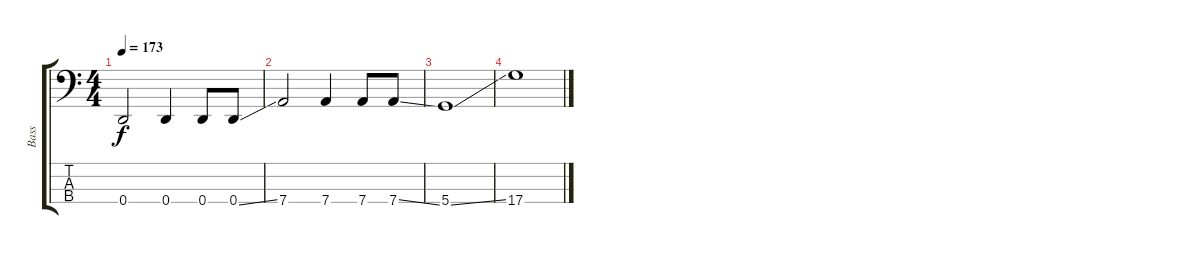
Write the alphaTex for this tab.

\track ("Bass" "Bass") {instrument synthbass2}
\staff {score tabs}
\tuning (F2 C2 G1 D1) {hide}
\ts (4 4)
\tempo 173
\clef f4
\ks c
0.4.2{dy f} 0.4.4 0.4.8 0.4{ss}.8 |
7.4.2 7.4.4 7.4.8 7.4{ss}.8 |
5.4{ss}.1{volume 0} |
17.4.1
